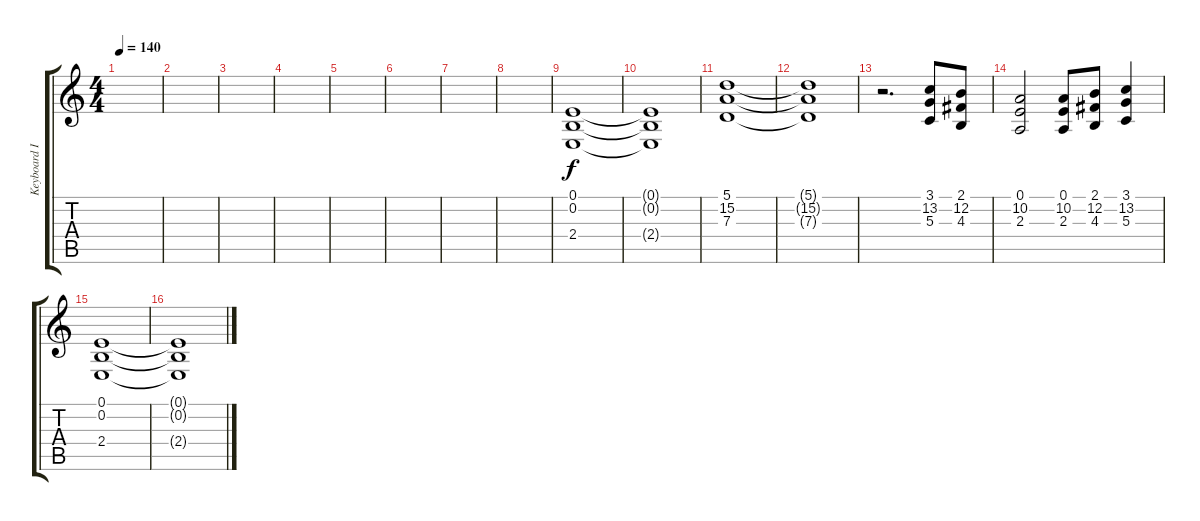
\track ("Keyboard I" "Keyboard I") {instrument stringensemble1}
\staff {score tabs}
\tuning (E4 B3 G3 D3 A2 E2) {hide}
\ts (4 4)
\tempo 140
\clef g2
\ks c
|
|
|
|
|
|
|
|
(0.1 0.2 2.4).1 |
(0.1{t} 0.2{t} 2.4{t}).1 |
(5.1 15.2 7.3).1 |
(5.1{t} 15.2{t} 7.3{t}).1 |
r.2{d} (3.1 13.2 5.3).8 (2.1 12.2 4.3).8 |
(0.1 10.2 2.3).2 (0.1 10.2 2.3).8 (2.1 12.2 4.3).8 (3.1 13.2 5.3).4 |
(0.1 0.2 2.4).1 |
(0.1{t} 0.2{t} 2.4{t}).1
